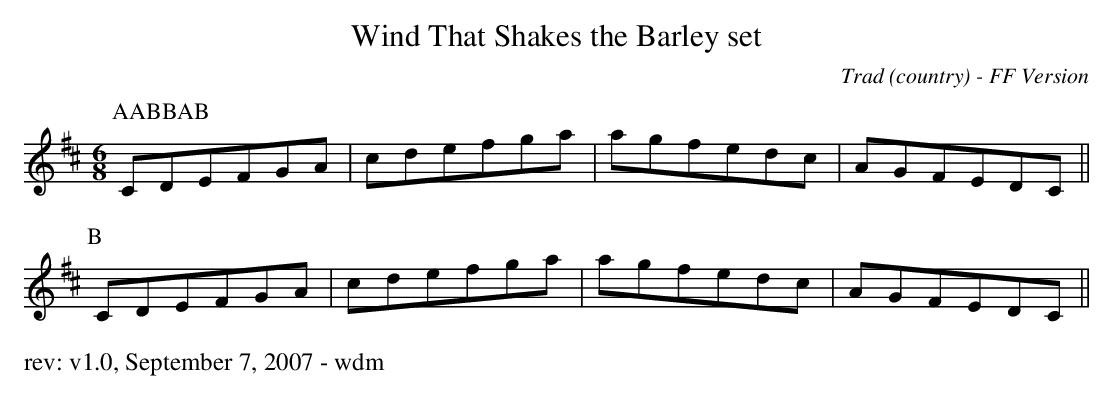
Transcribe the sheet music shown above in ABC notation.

X:1
T: Wind That Shakes the Barley set
O: Trad (country) - FF Version
M: 6/8
K: Dmaj
P: AABBAB
P:A
CDEFGA|cdefga|agfedc|AGFEDC||
P:B
CDEFGA|cdefga|agfedc|AGFEDC||
